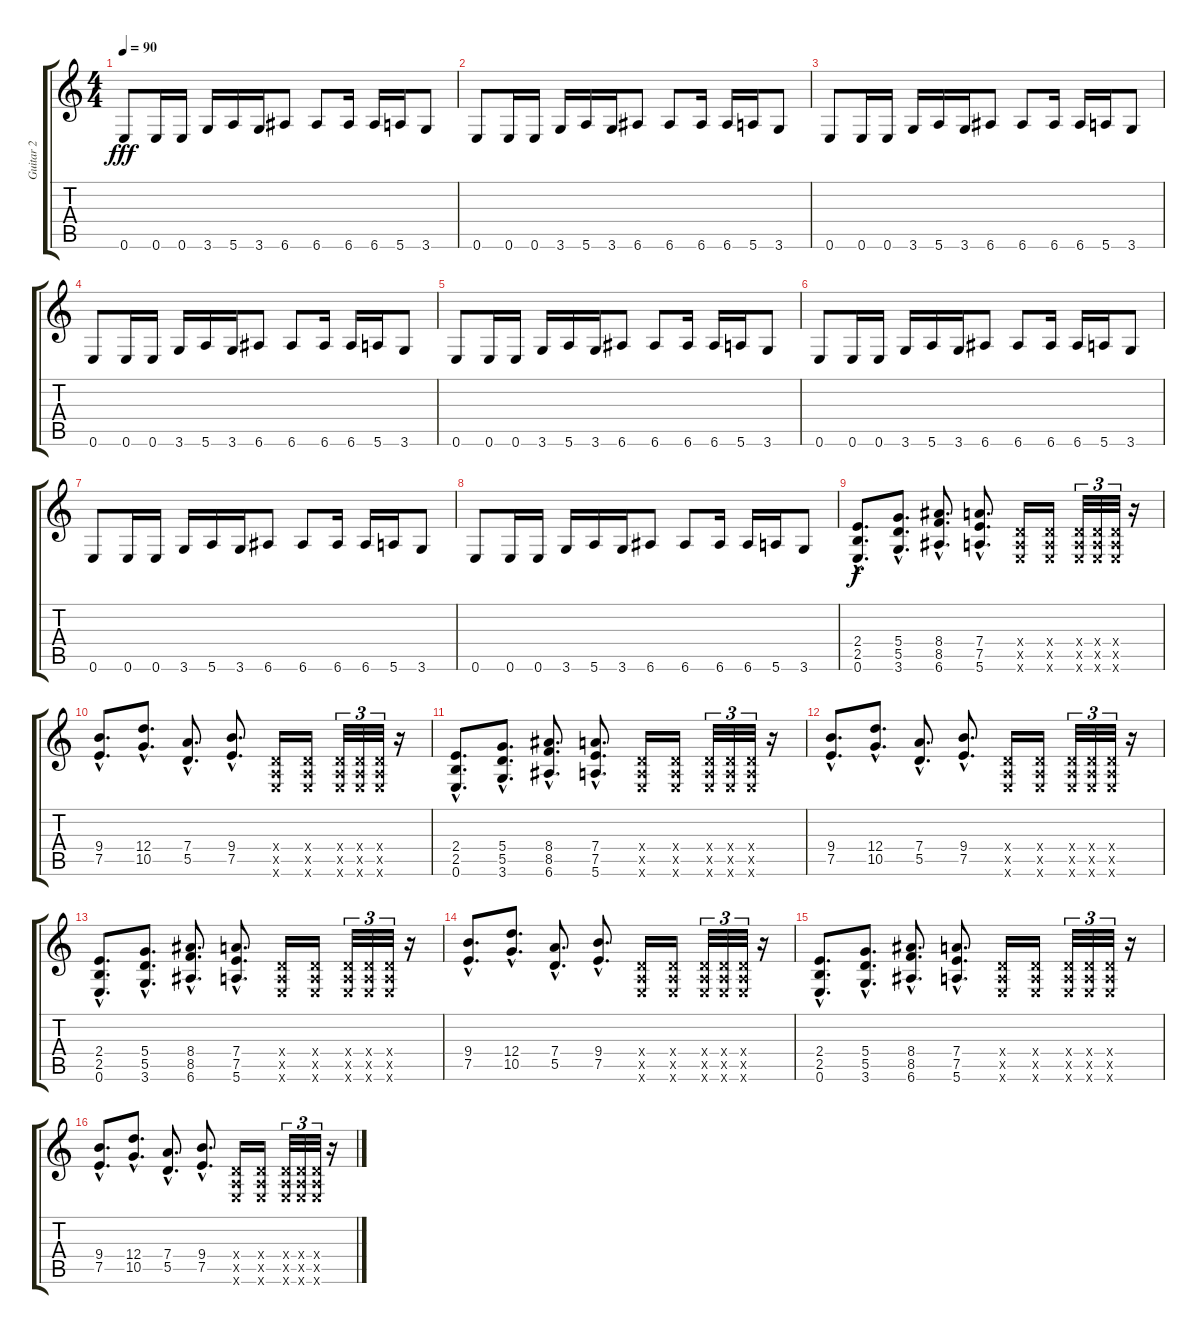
\track ("Guitar 2" "Guitar 2") {instrument distortionguitar}
\staff {score tabs}
\tuning (E4 B3 G3 D3 A2 E2) {hide}
\ts (4 4)
\tempo 90
\clef g2
\ks c
0.6.8{dy fff} 0.6.16 0.6.16 3.6.16 5.6.16 3.6.16 6.6.8 6.6.8 6.6.16 6.6.16 5.6.16 3.6.8 |
0.6.8 0.6.16 0.6.16 3.6.16 5.6.16 3.6.16 6.6.8 6.6.8 6.6.16 6.6.16 5.6.16 3.6.8 |
0.6.8 0.6.16 0.6.16 3.6.16 5.6.16 3.6.16 6.6.8 6.6.8 6.6.16 6.6.16 5.6.16 3.6.8 |
0.6.8 0.6.16 0.6.16 3.6.16 5.6.16 3.6.16 6.6.8 6.6.8 6.6.16 6.6.16 5.6.16 3.6.8 |
0.6.8 0.6.16 0.6.16 3.6.16 5.6.16 3.6.16 6.6.8 6.6.8 6.6.16 6.6.16 5.6.16 3.6.8 |
0.6.8 0.6.16 0.6.16 3.6.16 5.6.16 3.6.16 6.6.8 6.6.8 6.6.16 6.6.16 5.6.16 3.6.8 |
0.6.8 0.6.16 0.6.16 3.6.16 5.6.16 3.6.16 6.6.8 6.6.8 6.6.16 6.6.16 5.6.16 3.6.8 |
0.6.8 0.6.16 0.6.16 3.6.16 5.6.16 3.6.16 6.6.8 6.6.8 6.6.16 6.6.16 5.6.16 3.6.8 |
(2.4{hac} 2.5{hac} 0.6{hac}).8{d dy f} (5.4{hac} 5.5{hac} 3.6{hac}).8{d} (8.4{hac} 8.5{hac} 6.6{hac}).8{d} (7.4{hac} 7.5{hac} 5.6{hac}).8{d} (0.4{x} 0.5{x} 0.6{x}).16 (0.4{x} 0.5{x} 0.6{x}).16 (0.4{x} 0.5{x} 0.6{x}).32{tu (3 2)} (0.4{x} 0.5{x} 0.6{x}).32{tu (3 2)} (0.4{x} 0.5{x} 0.6{x}).32{tu (3 2)} r.16 |
(9.4{hac} 7.5{hac}).8{d} (12.4{hac} 10.5{hac}).8{d} (7.4{hac} 5.5{hac}).8{d} (9.4{hac} 7.5{hac}).8{d} (0.4{x} 0.5{x} 0.6{x}).16 (0.4{x} 0.5{x} 0.6{x}).16 (0.4{x} 0.5{x} 0.6{x}).32{tu (3 2)} (0.4{x} 0.5{x} 0.6{x}).32{tu (3 2)} (0.4{x} 0.5{x} 0.6{x}).32{tu (3 2)} r.16 |
(2.4{hac} 2.5{hac} 0.6{hac}).8{d} (5.4{hac} 5.5{hac} 3.6{hac}).8{d} (8.4{hac} 8.5{hac} 6.6{hac}).8{d} (7.4{hac} 7.5{hac} 5.6{hac}).8{d} (0.4{x} 0.5{x} 0.6{x}).16 (0.4{x} 0.5{x} 0.6{x}).16 (0.4{x} 0.5{x} 0.6{x}).32{tu (3 2)} (0.4{x} 0.5{x} 0.6{x}).32{tu (3 2)} (0.4{x} 0.5{x} 0.6{x}).32{tu (3 2)} r.16 |
(9.4{hac} 7.5{hac}).8{d} (12.4{hac} 10.5{hac}).8{d} (7.4{hac} 5.5{hac}).8{d} (9.4{hac} 7.5{hac}).8{d} (0.4{x} 0.5{x} 0.6{x}).16 (0.4{x} 0.5{x} 0.6{x}).16 (0.4{x} 0.5{x} 0.6{x}).32{tu (3 2)} (0.4{x} 0.5{x} 0.6{x}).32{tu (3 2)} (0.4{x} 0.5{x} 0.6{x}).32{tu (3 2)} r.16 |
(2.4{hac} 2.5{hac} 0.6{hac}).8{d} (5.4{hac} 5.5{hac} 3.6{hac}).8{d} (8.4{hac} 8.5{hac} 6.6{hac}).8{d} (7.4{hac} 7.5{hac} 5.6{hac}).8{d} (0.4{x} 0.5{x} 0.6{x}).16 (0.4{x} 0.5{x} 0.6{x}).16 (0.4{x} 0.5{x} 0.6{x}).32{tu (3 2)} (0.4{x} 0.5{x} 0.6{x}).32{tu (3 2)} (0.4{x} 0.5{x} 0.6{x}).32{tu (3 2)} r.16 |
(9.4{hac} 7.5{hac}).8{d} (12.4{hac} 10.5{hac}).8{d} (7.4{hac} 5.5{hac}).8{d} (9.4{hac} 7.5{hac}).8{d} (0.4{x} 0.5{x} 0.6{x}).16 (0.4{x} 0.5{x} 0.6{x}).16 (0.4{x} 0.5{x} 0.6{x}).32{tu (3 2)} (0.4{x} 0.5{x} 0.6{x}).32{tu (3 2)} (0.4{x} 0.5{x} 0.6{x}).32{tu (3 2)} r.16 |
(2.4{hac} 2.5{hac} 0.6{hac}).8{d} (5.4{hac} 5.5{hac} 3.6{hac}).8{d} (8.4{hac} 8.5{hac} 6.6{hac}).8{d} (7.4{hac} 7.5{hac} 5.6{hac}).8{d} (0.4{x} 0.5{x} 0.6{x}).16 (0.4{x} 0.5{x} 0.6{x}).16 (0.4{x} 0.5{x} 0.6{x}).32{tu (3 2)} (0.4{x} 0.5{x} 0.6{x}).32{tu (3 2)} (0.4{x} 0.5{x} 0.6{x}).32{tu (3 2)} r.16 |
(9.4{hac} 7.5{hac}).8{d} (12.4{hac} 10.5{hac}).8{d} (7.4{hac} 5.5{hac}).8{d} (9.4{hac} 7.5{hac}).8{d} (0.4{x} 0.5{x} 0.6{x}).16 (0.4{x} 0.5{x} 0.6{x}).16 (0.4{x} 0.5{x} 0.6{x}).32{tu (3 2)} (0.4{x} 0.5{x} 0.6{x}).32{tu (3 2)} (0.4{x} 0.5{x} 0.6{x}).32{tu (3 2)} r.16
